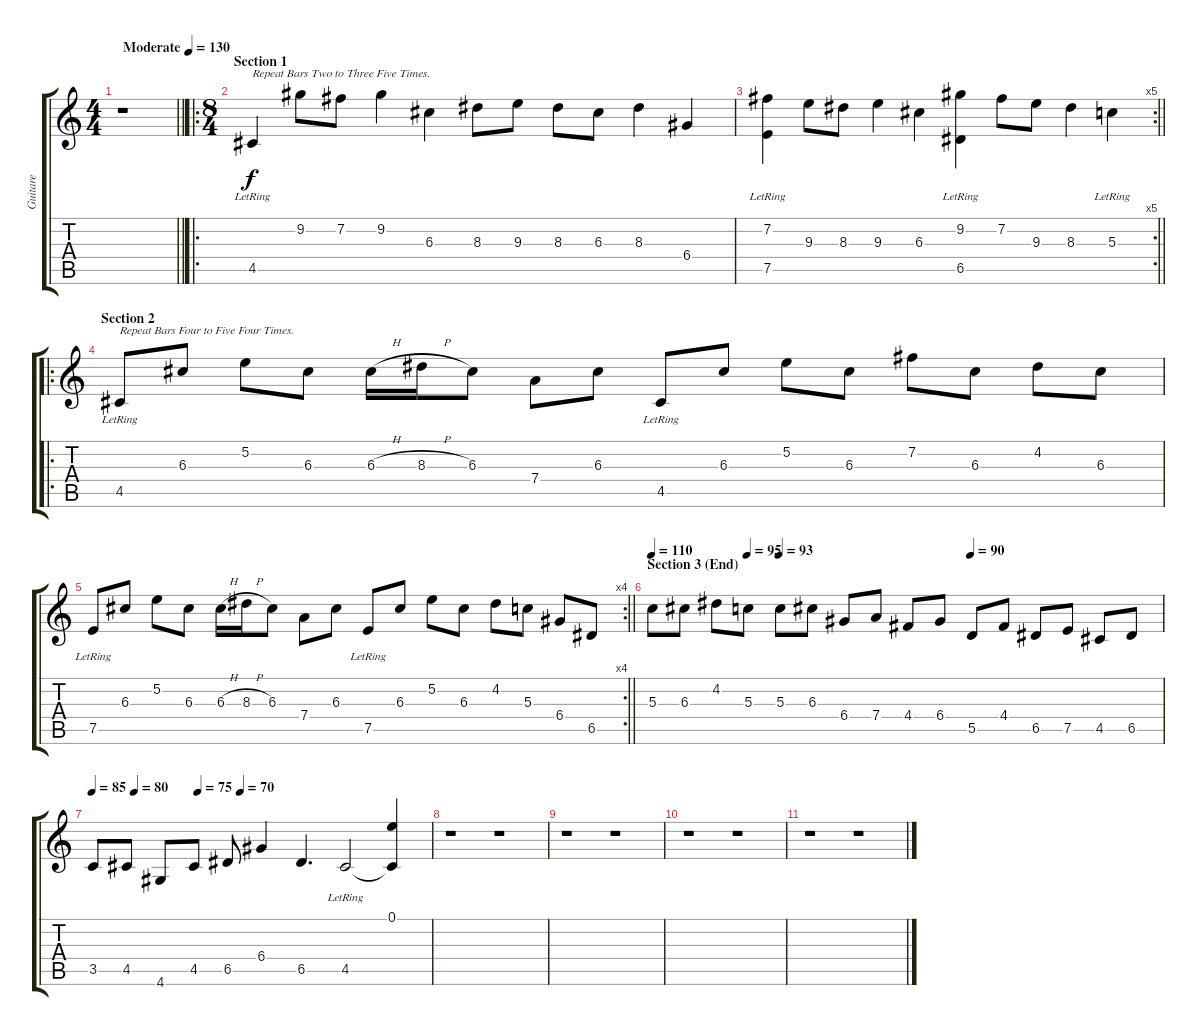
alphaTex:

\track ("Guitare" "Guitare") {instrument electricguitarjazz}
\staff {score tabs}
\tuning (E4 B3 G3 D3 A2 E2) {hide}
\ts (4 4)
\tempo (130 "Moderate")
\clef g2
\barLineRight lightlight
\ks c
r.1{dy f instrument electricguitarjazz} |
\ro
\ts (8 4)
\section ("" "Section 1")
4.5{lr}.4{txt "Repeat Bars Two to Three Five Times. "} 9.2.8 7.2.8 9.2.4 6.3.4 8.3.8 9.3.8 8.3.8 6.3.8 8.3.4 6.4.4 |
\rc 5
\barLineRight lightlight
(7.2{lr} 7.5{lr}).4 9.3.8 8.3.8 9.3.4 6.3.4 (9.2 6.5{lr}).4 7.2.8 9.3.8 8.3.4 5.3{lr}.4 |
\ro
\section ("" "Section 2")
4.5{lr}.8{txt "Repeat Bars Four to Five Four Times."} 6.3.8 5.2.8 6.3.8 6.3{h}.16 8.3{h}.16 6.3.8 7.4.8 6.3.8 4.5{lr}.8 6.3.8 5.2.8 6.3.8 7.2.8 6.3.8 4.2.8 6.3.8 |
\rc 4
\barLineRight lightlight
7.5{lr}.8 6.3.8 5.2.8 6.3.8 6.3{h}.16 8.3{h}.16 6.3.8 7.4.8 6.3.8 7.5{lr}.8 6.3.8 5.2.8 6.3.8 4.2.8 5.3.8 6.4.8 6.5.8 |
\section ("" "Section 3 (End)")
\tempo 110
\tempo (95 0.1875)
\tempo (93 0.25)
\tempo (90 0.625)
5.3.8 6.3.8 4.2.8 5.3.8 5.3.8 6.3.8 6.4.8 7.4.8 4.4.8 6.4.8 5.5.8 4.4.8 6.5.8 7.5.8 4.5.8 6.5.8 |
\tempo 85
\tempo (80 0.125)
\tempo (75 0.3125)
\tempo (70 0.4375)
3.5.8 4.5.8 4.6.8 4.5.8 6.5.8 6.4.4 6.5.4{d} 4.5{lr}.2 (0.1 4.5{t}).4 |
r.1 r.1 |
r.1 r.1 |
r.1 r.1 |
r.1 r.1
